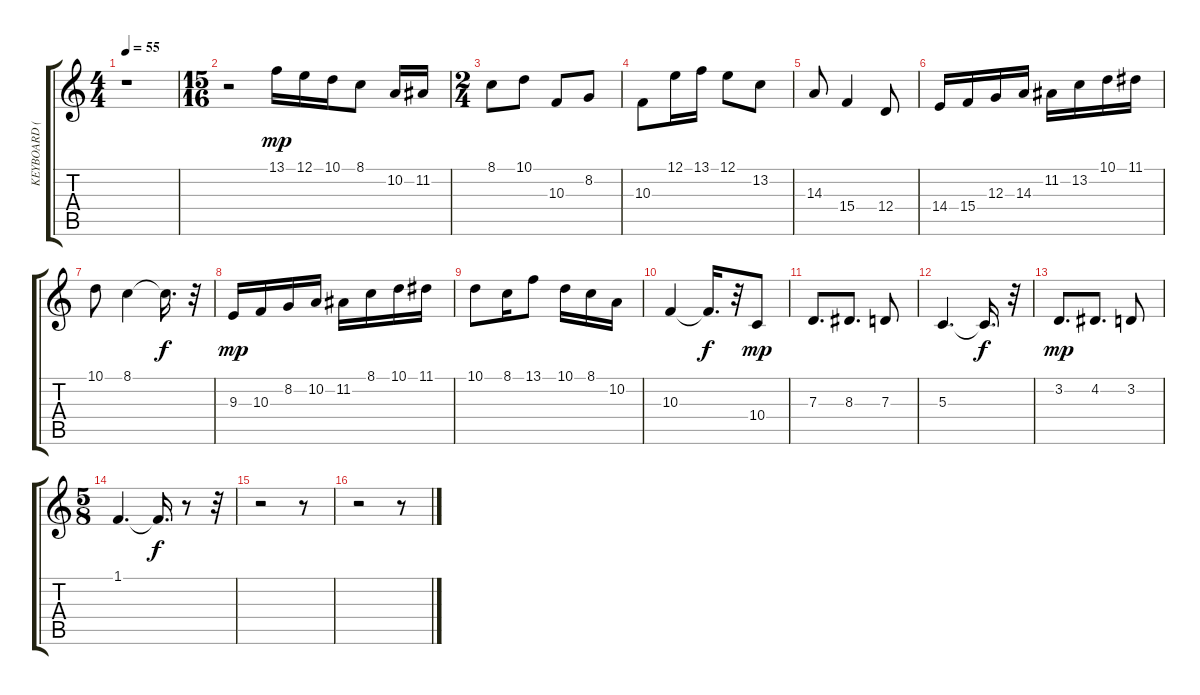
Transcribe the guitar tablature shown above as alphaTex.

\track ("KEYBOARD (SYNTH  " "KEYBOARD (") {instrument lead2sawtooth}
\staff {score tabs}
\tuning (E4 B3 G3 D3 A2 E2) {hide}
\ts (4 4)
\tempo 55
\clef g2
\ks c
r.1{dy f} |
\ts (15 16)
r.2 13.1.16{dy mp instrument fx8scifi} 12.1.16 10.1.16 8.1.8 10.2.16 11.2.16 |
\ts (2 4)
8.1.8 10.1.8 10.3.8 8.2.8 |
10.3.8 12.1.16 13.1.16 12.1.8 13.2.8 |
14.3.8 15.4.4 12.4.8 |
14.4.16 15.4.16 12.3.16 14.3.16 11.2.16 13.2.16 10.1.16 11.1.16 |
10.1.8 8.1.4 8.1{t}.16{d dy f} r.32 |
9.3.16{dy mp} 10.3.16 8.2.16 10.2.16 11.2.16 8.1.16 10.1.16 11.1.16 |
10.1.8 8.1.16 13.1.8 10.1.16 8.1.16 10.2.16 |
10.3.4 10.3{t}.16{d dy f} r.32 10.4.8{dy mp} |
7.3.8{d} 8.3.8{d} 7.3.8 |
5.3.4{d} 5.3{t}.16{d dy f} r.32 |
3.2.8{d dy mp} 4.2.8{d} 3.2.8 |
\ts (5 8)
1.1.4{d} 1.1{t}.16{d dy f} r.8 r.32 |
r.2 r.8 |
r.2 r.8
